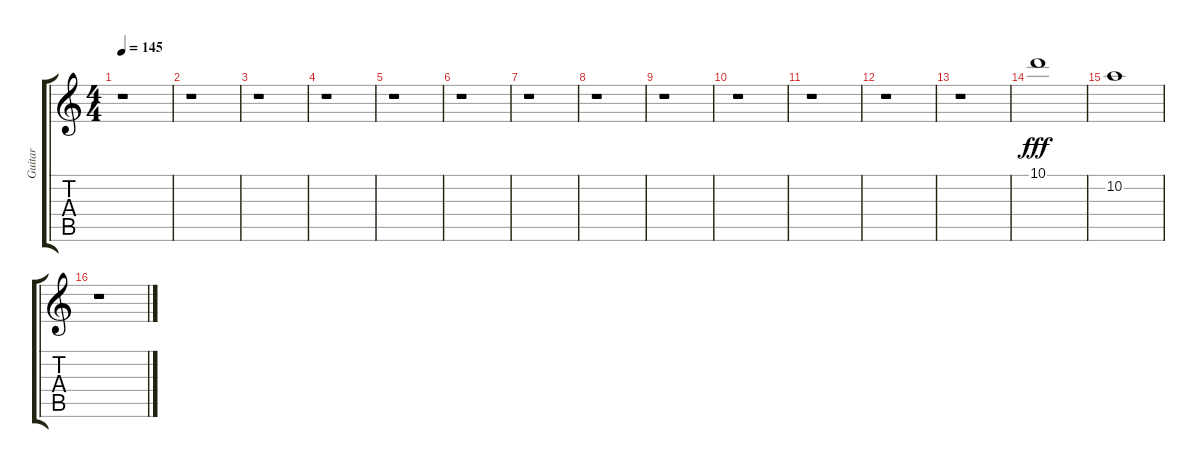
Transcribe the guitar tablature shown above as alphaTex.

\track ("Guitar" "Guitar") {instrument overdrivenguitar}
\staff {score tabs}
\tuning (E4 B3 G3 D3 A2 E2) {hide}
\ts (4 4)
\tempo 145
\clef g2
\ks c
r.1{dy fff} |
r.1 |
r.1 |
r.1 |
r.1 |
r.1 |
r.1 |
r.1 |
r.1 |
r.1 |
r.1 |
r.1 |
r.1 |
10.1.1 |
10.2.1 |
r.1
